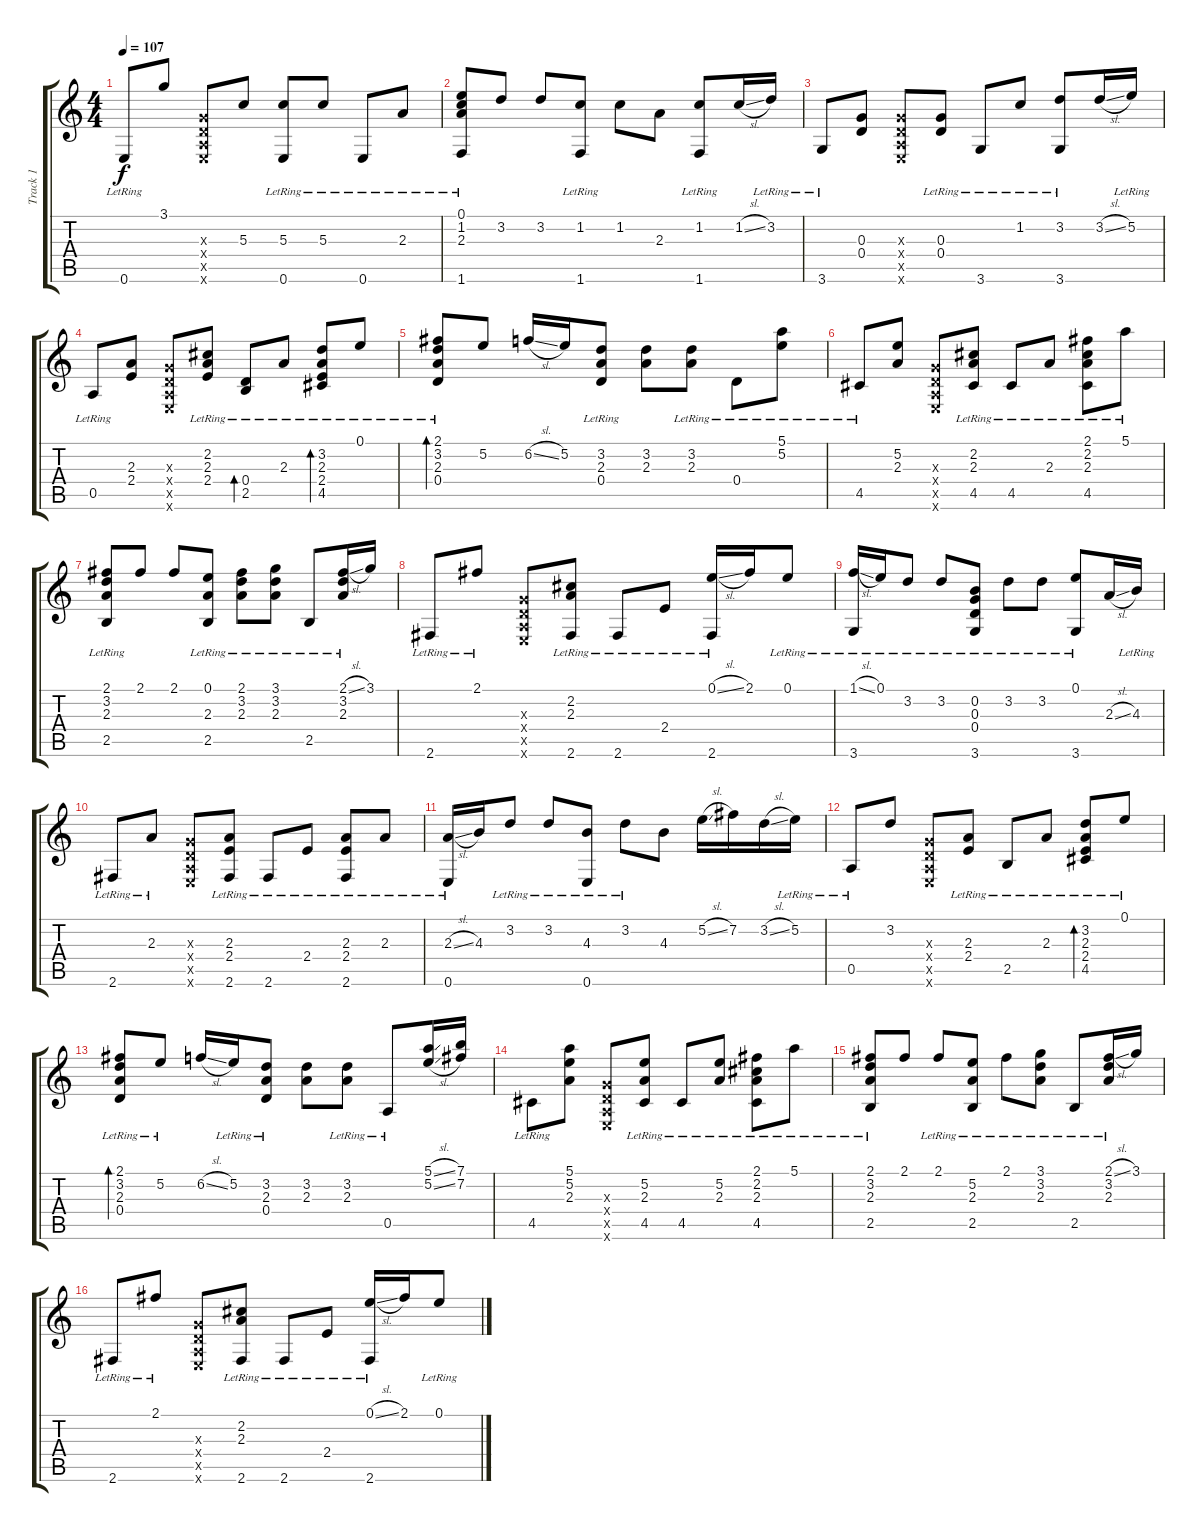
\track ("Track 1" "Track 1") {instrument acousticguitarnylon}
\staff {score tabs}
\tuning (E4 B3 G3 D3 A2 E2) {hide}
\ts (4 4)
\tempo 107
\clef g2
\ks c
0.6{lr}.8{dy f} 3.1.8 (0.3{x} 0.4{x} 0.5{x} 0.6{x}).8 5.3.8 (5.3 0.6{lr}).8 5.3{lr}.8 0.6{lr}.8 2.3{lr}.8 |
(0.1{lr} 1.2 2.3{lr} 1.6{lr}).8 3.2.8 3.2.8 (1.2 1.6{lr}).8 1.2.8 2.3.8 (1.2 1.6{lr}).8 1.2{sl}.16 3.2{lr}.16 |
3.6{lr}.8 (0.3 0.4).8 (0.3{x} 0.4{x} 0.5{x} 0.6{x}).8 (0.3{lr} 0.4{lr}).8 3.6{lr}.8 1.2{lr}.8 (3.2{lr} 3.6{lr}).8 3.2{sl}.16 5.2{lr}.16 |
0.5{lr}.8 (2.3 2.4).8 (0.3{x} 0.4{x} 0.5{x} 0.6{x}).8 (2.2{lr} 2.3{lr} 2.4{lr}).8 (0.4{lr} 2.5{lr}).8{bd 30} 2.3{lr}.8 (3.2{lr} 2.3{lr} 2.4{lr} 4.5{lr}).8{bd 30} 0.1{lr}.8 |
(2.1{lr} 3.2{lr} 2.3{lr} 0.4{lr}).8{bd 30} 5.2.8 6.2{sl}.16 5.2.16 (3.2{lr} 2.3{lr} 0.4{lr}).8 (3.2 2.3).8 (3.2{lr} 2.3{lr}).8 0.4{lr}.8 (5.1{lr} 5.2{lr}).8 |
4.5{lr}.8 (5.2 2.3).8 (0.3{x} 0.4{x} 0.5{x} 0.6{x}).8 (2.2{lr} 2.3{lr} 4.5{lr}).8 4.5{lr}.8 2.3{lr}.8 (2.1 2.2{lr} 2.3{lr} 4.5{lr}).8 5.1{lr}.8 |
(2.1{lr} 3.2{lr} 2.3{lr} 2.5{lr}).8 2.1.8 2.1.8 (0.1{lr} 2.3{lr} 2.5{lr}).8 (2.1 3.2{lr} 2.3{lr}).8 (3.1{lr} 3.2{lr} 2.3{lr}).8 2.5{lr}.8 (2.1{sl} 3.2{lr} 2.3{lr}).16 3.1.16 |
2.6{lr}.8 2.1{lr}.8 (0.3{x} 0.4{x} 0.5{x} 0.6{x}).8 (2.2{lr} 2.3{lr} 2.6{lr}).8 2.6{lr}.8 2.4{lr}.8 (0.1{sl} 2.6{lr}).16 2.1.16 0.1{lr}.8 |
(1.1{sl} 3.6{lr}).16 0.1{lr}.16 3.2{lr}.8 3.2{lr}.8 (0.2{lr} 0.3{lr} 0.4{lr} 3.6{lr}).8 3.2{lr}.8 3.2{lr}.8 (0.1{lr} 3.6{lr}).8 2.3{sl}.16 4.3{lr}.16 |
2.6{lr}.8 2.3{lr}.8 (0.3{x} 0.4{x} 0.5{x} 0.6{x}).8 (2.3{lr} 2.4{lr} 2.6{lr}).8 2.6{lr}.8 2.4{lr}.8 (2.3{lr} 2.4{lr} 2.6{lr}).8 2.3{lr}.8 |
(2.3{sl} 0.6{lr}).16 4.3.16 3.2{lr}.8 3.2{lr}.8 (4.3{lr} 0.6{lr}).8 3.2{lr}.8 4.3.8 5.2{sl}.16 7.2.16 3.2{sl}.16 5.2{lr}.16 |
0.5{lr}.8 3.2.8 (0.3{x} 0.4{x} 0.5{x} 0.6{x}).8 (2.3{lr} 2.4{lr}).8 2.5{lr}.8 2.3{lr}.8 (3.2{lr} 2.3{lr} 2.4{lr} 4.5{lr}).8{bd 30} 0.1{lr}.8 |
(2.1{lr} 3.2{lr} 2.3{lr} 0.4{lr}).8{bd 30} 5.2{lr}.8 6.2{sl}.16 5.2{lr}.16 (3.2{lr} 2.3{lr} 0.4{lr}).8 (3.2 2.3).8 (3.2{lr} 2.3{lr}).8 0.5{lr}.8 (5.1{sl} 5.2{sl}).16 (7.1 7.2).16 |
4.5{lr}.8 (5.1 5.2 2.3).8 (0.3{x} 0.4{x} 0.5{x} 0.6{x}).8 (5.2{lr} 2.3{lr} 4.5{lr}).8 4.5{lr}.8 (5.2{lr} 2.3{lr}).8 (2.1{lr} 2.2{lr} 2.3{lr} 4.5{lr}).8 5.1{lr}.8 |
(2.1{lr} 3.2{lr} 2.3{lr} 2.5{lr}).8 2.1.8 2.1{lr}.8 (5.2{lr} 2.3{lr} 2.5{lr}).8 2.1{lr}.8 (3.1{lr} 3.2{lr} 2.3{lr}).8 2.5{lr}.8 (2.1{sl} 3.2{lr} 2.3{lr}).16 3.1.16 |
2.6{lr}.8 2.1{lr}.8 (0.3{x} 0.4{x} 0.5{x} 0.6{x}).8 (2.2{lr} 2.3{lr} 2.6{lr}).8 2.6{lr}.8 2.4{lr}.8 (0.1{sl} 2.6{lr}).16 2.1.16 0.1{lr}.8
